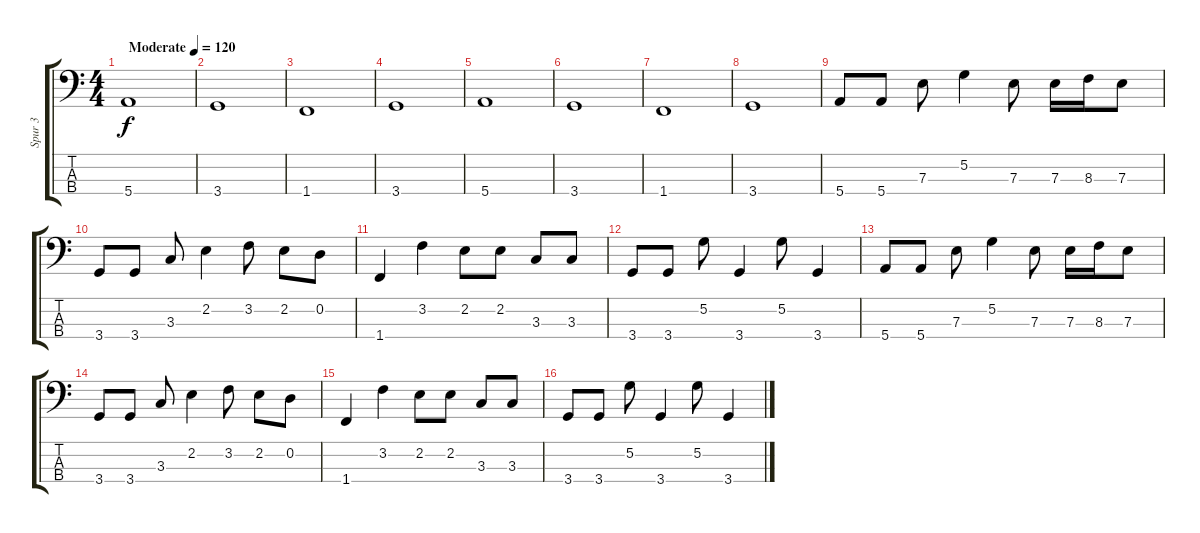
\track ("Spur 3" "Spur 3") {instrument electricbassfinger}
\staff {score tabs}
\tuning (G2 D2 A1 E1) {hide}
\ts (4 4)
\tempo (120 "Moderate")
\clef f4
\ks c
5.4.1{dy f instrument electricbassfinger} |
3.4.1 |
1.4.1 |
3.4.1 |
5.4.1 |
3.4.1 |
1.4.1 |
3.4.1 |
5.4.8 5.4.8 7.3.8 5.2.4 7.3.8 7.3.16 8.3.16 7.3.8 |
3.4.8 3.4.8 3.3.8 2.2.4 3.2.8 2.2.8 0.2.8 |
1.4.4 3.2.4 2.2.8 2.2.8 3.3.8 3.3.8 |
3.4.8 3.4.8 5.2.8 3.4.4 5.2.8 3.4.4 |
5.4.8 5.4.8 7.3.8 5.2.4 7.3.8 7.3.16 8.3.16 7.3.8 |
3.4.8 3.4.8 3.3.8 2.2.4 3.2.8 2.2.8 0.2.8 |
1.4.4 3.2.4 2.2.8 2.2.8 3.3.8 3.3.8 |
3.4.8 3.4.8 5.2.8 3.4.4 5.2.8 3.4.4
